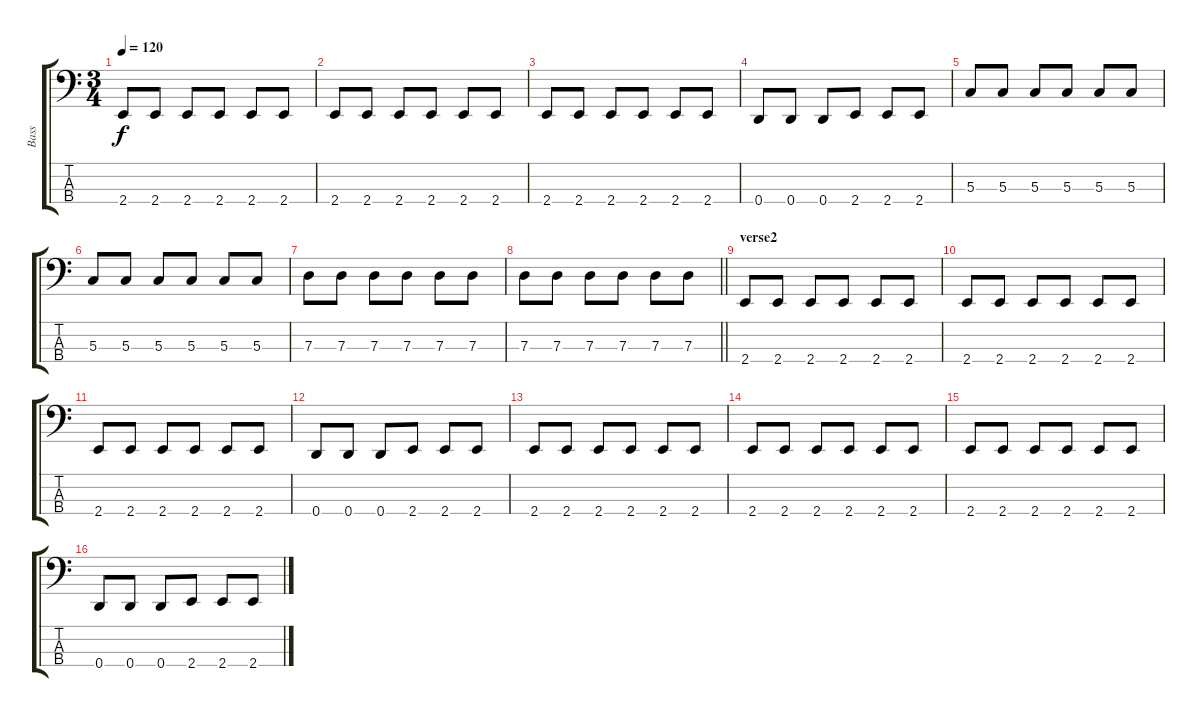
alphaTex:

\track ("Bass" "Bass") {instrument electricbassfinger}
\staff {score tabs}
\tuning (F2 C2 G1 D1) {hide}
\ts (3 4)
\tempo 120
\clef f4
\ks c
2.4.8{dy f} 2.4.8 2.4.8 2.4.8 2.4.8 2.4.8 |
2.4.8 2.4.8 2.4.8 2.4.8 2.4.8 2.4.8 |
2.4.8 2.4.8 2.4.8 2.4.8 2.4.8 2.4.8 |
0.4.8 0.4.8 0.4.8 2.4.8 2.4.8 2.4.8 |
5.3.8 5.3.8 5.3.8 5.3.8 5.3.8 5.3.8 |
5.3.8 5.3.8 5.3.8 5.3.8 5.3.8 5.3.8 |
7.3.8 7.3.8 7.3.8 7.3.8 7.3.8 7.3.8 |
\barLineRight lightlight
7.3.8 7.3.8 7.3.8 7.3.8 7.3.8 7.3.8 |
\section ("" "verse2")
2.4.8 2.4.8 2.4.8 2.4.8 2.4.8 2.4.8 |
2.4.8 2.4.8 2.4.8 2.4.8 2.4.8 2.4.8 |
2.4.8 2.4.8 2.4.8 2.4.8 2.4.8 2.4.8 |
0.4.8 0.4.8 0.4.8 2.4.8 2.4.8 2.4.8 |
2.4.8 2.4.8 2.4.8 2.4.8 2.4.8 2.4.8 |
2.4.8 2.4.8 2.4.8 2.4.8 2.4.8 2.4.8 |
2.4.8 2.4.8 2.4.8 2.4.8 2.4.8 2.4.8 |
0.4.8 0.4.8 0.4.8 2.4.8 2.4.8 2.4.8
